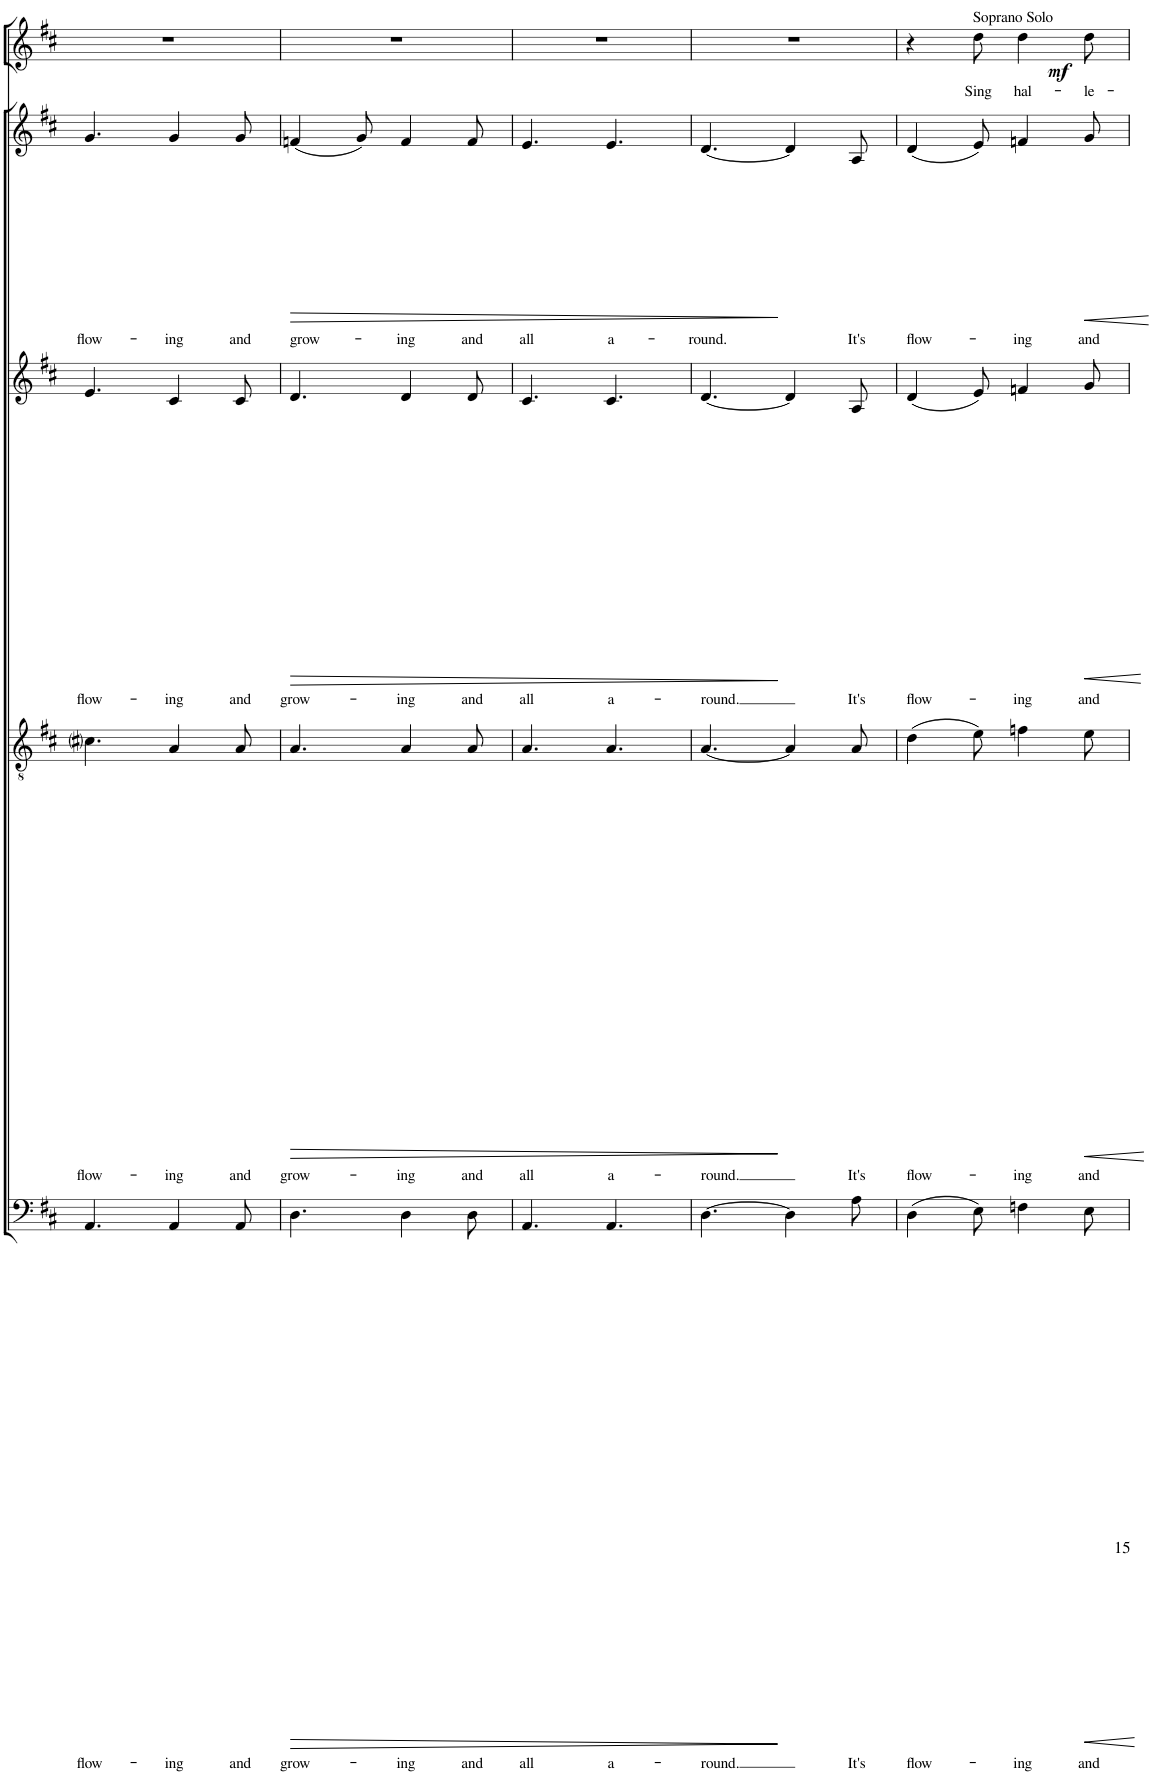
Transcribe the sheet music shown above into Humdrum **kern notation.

**kern	**text	**dynam	**kern	**text	**dynam	**kern	**text	**dynam	**kern	**text	**dynam	**kern	**text	**dynam
*part5	*part5	*part5	*part4	*part4	*part4	*part3	*part3	*part3	*part2	*part2	*part2	*part1	*part1	*part1
*staff5	*staff5	*staff5	*staff4	*staff4	*staff4	*staff3	*staff3	*staff3	*staff2	*staff2	*staff2	*staff1	*staff1	*staff1
*I"B	*	*	*I"T	*	*	*I"A	*	*	*I"S	*	*	*I"Solo	*	*
!!LO:PB:g=z
*clefF4	*	*	*clefGv2	*	*	*clefG2	*	*	*clefG2	*	*	*clefG2	*	*
*	*	*	*Trd1c2	*	*	*	*	*	*	*	*	*	*	*
*k[f#c#]	*	*	*k[f#c#]	*	*	*k[f#c#]	*	*	*k[f#c#]	*	*	*k[f#c#]	*	*
*M6/8	*	*	*M6/8	*	*	*M6/8	*	*	*M6/8	*	*	*M6/8	*	*
=55	=55	=55	=55	=55	=55	=55	=55	=55	=55	=55	=55	=55	=55	=55
!	!LO:LY:b	!	!	!LO:LY:b	!	!	!LO:LY:b	!	!	!LO:LY:b	!	!	!	!
4.AA/	flow-	.	4.c#i\	flow-	.	4.e/	flow-	.	4.g/	flow-	.	2.r	.	.
!	!LO:LY:b	!	!	!LO:LY:b	!	!	!LO:LY:b	!	!	!LO:LY:b	!	!	!	!
4AA/	-ing	.	4A/	-ing	.	4c#/	-ing	.	4g/	-ing	.	.	.	.
!	!LO:LY:b	!	!	!LO:LY:b	!	!	!LO:LY:b	!	!	!LO:LY:b	!	!	!	!
8AA/	and	.	8A/	and	.	8c#/	and	.	8g/	and	.	.	.	.
=56	=56	=56	=56	=56	=56	=56	=56	=56	=56	=56	=56	=56	=56	=56
!	!LO:LY:b	!LO:HP:b	!	!LO:LY:b	!LO:HP:b	!	!LO:LY:b	!LO:HP:b	!	!LO:LY:b	!LO:HP:b	!	!	!
4.D\	grow-	>	4.A/	grow-	>	4.d/	grow-	>	(4fn/	grow-	>	2.r	.	.
.	.	.	.	.	.	.	.	.	8g/)	.	.	.	.	.
!	!LO:LY:b	!	!	!LO:LY:b	!	!	!LO:LY:b	!	!	!LO:LY:b	!	!	!	!
4D\	-ing	.	4A/	-ing	.	4d/	-ing	.	4f/	-ing	.	.	.	.
!	!LO:LY:b	!	!	!LO:LY:b	!	!	!LO:LY:b	!	!	!LO:LY:b	!	!	!	!
8D\	and	.	8A/	and	.	8d/	and	.	8f/	and	.	.	.	.
=57	=57	=57	=57	=57	=57	=57	=57	=57	=57	=57	=57	=57	=57	=57
!	!LO:LY:b	!	!	!LO:LY:b	!	!	!LO:LY:b	!	!	!LO:LY:b	!	!	!	!
4.AA/	all	.	4.A/	all	.	4.c#/	all	.	4.e/	all	.	2.r	.	.
!	!LO:LY:b	!	!	!LO:LY:b	!	!	!LO:LY:b	!	!	!LO:LY:b	!	!	!	!
4.AA/	a-	.	4.A/	a-	.	4.c#/	a-	.	4.e/	a-	.	.	.	.
=58	=58	=58	=58	=58	=58	=58	=58	=58	=58	=58	=58	=58	=58	=58
!	!LO:LY:b	!	!	!LO:LY:b	!	!	!LO:LY:b	!	!	!LO:LY:b	!	!	!	!
[4.D\	-round.	.	[4.A/	-round.	.	[4.d/	-round.	.	[4.d/	-round.	.	2.r	.	.
4D\]	.	]	4A/]	.	]	4d/]	.	]	4d/]	.	]	.	.	.
!	!LO:LY:b	!	!	!LO:LY:b	!	!	!LO:LY:b	!	!	!LO:LY:b	!	!	!	!
8A\	It's	.	8A/	It's	.	8A/	It's	.	8A/	It's	.	.	.	.
=59	=59	=59	=59	=59	=59	=59	=59	=59	=59	=59	=59	=59	=59	=59
!	!LO:LY:b	!	!	!LO:LY:b	!	!	!LO:LY:b	!	!	!LO:LY:b	!	!	!	!
(4D\	flow-	.	(4d\	flow-	.	(4d/	flow-	.	(4d/	flow-	.	4r	.	.
!	!	!	!	!	!	!	!	!	!	!	!	!LO:TX:a:t=Soprano Solo	!	!
!	!	!	!	!	!	!	!	!	!	!	!	!	!LO:LY:b	!LO:DY:b
8E\)	.	.	8e\)	.	.	8e/)	.	.	8e/)	.	.	8dd\	Sing	mf
!	!LO:LY:b	!	!	!LO:LY:b	!	!	!LO:LY:b	!	!	!LO:LY:b	!	!	!LO:LY:b	!
4Fn\	-ing	.	4fn\	-ing	.	4fn/	-ing	.	4fn/	-ing	.	4dd\	hal-	.
!	!LO:LY:b	!	!	!LO:LY:b	!	!	!LO:LY:b	!	!	!LO:LY:b	!	!	!LO:LY:b	!
8E\	and	.	8e\	and	.	8g/	and	.	8g/	and	.	8dd\	-le-	.
=	=	=	=	=	=	=	=	=	=	=	=	=	=	=
*-	*-	*-	*-	*-	*-	*-	*-	*-	*-	*-	*-	*-	*-	*-
